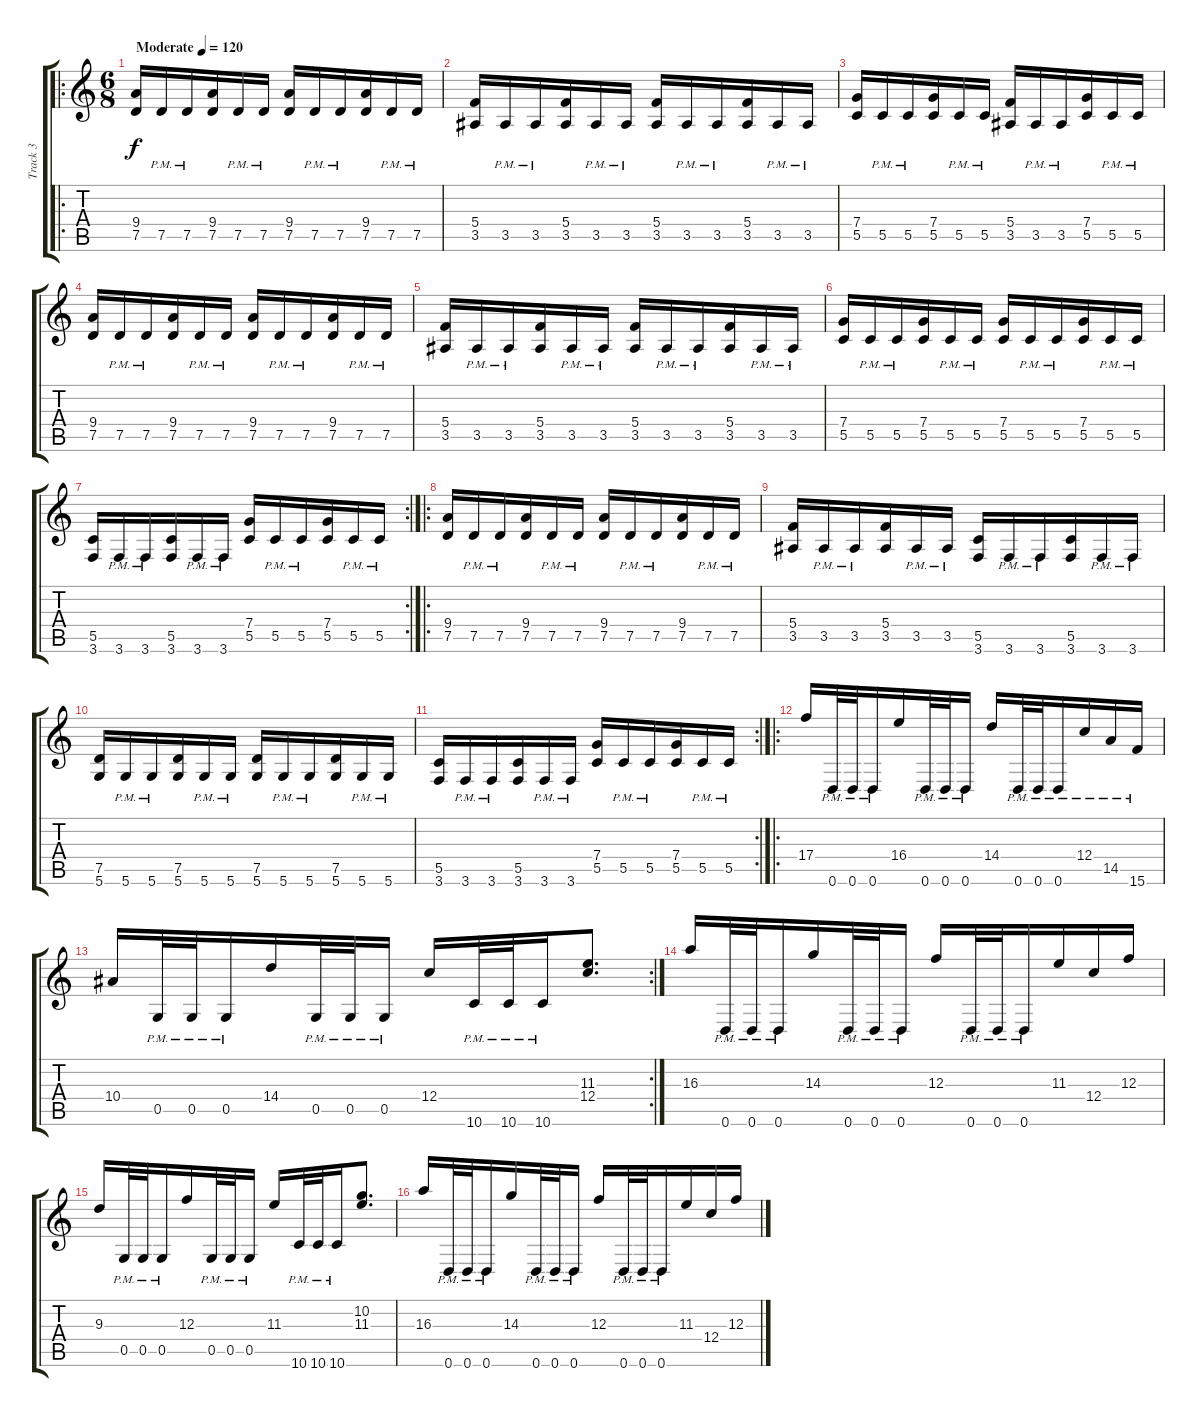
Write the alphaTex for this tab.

\track ("Track 3" "Track 3") {instrument distortionguitar}
\staff {score tabs}
\tuning (D4 A3 F3 C3 G2 D2) {hide}
\ro
\ts (6 8)
\tempo (120 "Moderate")
\clef g2
\ks c
(9.4 7.5).16{dy f instrument distortionguitar} 7.5{pm}.16 7.5{pm}.16 (9.4 7.5).16 7.5{pm}.16 7.5{pm}.16 (9.4 7.5).16 7.5{pm}.16 7.5{pm}.16 (9.4 7.5).16 7.5{pm}.16 7.5{pm}.16 |
(5.4 3.5).16 3.5{pm}.16 3.5{pm}.16 (5.4 3.5).16 3.5{pm}.16 3.5{pm}.16 (5.4 3.5).16 3.5{pm}.16 3.5{pm}.16 (5.4 3.5).16 3.5{pm}.16 3.5{pm}.16 |
(7.4 5.5).16 5.5{pm}.16 5.5{pm}.16 (7.4 5.5).16 5.5{pm}.16 5.5{pm}.16 (5.4 3.5).16 3.5{pm}.16 3.5{pm}.16 (7.4 5.5).16 5.5{pm}.16 5.5{pm}.16 |
(9.4 7.5).16 7.5{pm}.16 7.5{pm}.16 (9.4 7.5).16 7.5{pm}.16 7.5{pm}.16 (9.4 7.5).16 7.5{pm}.16 7.5{pm}.16 (9.4 7.5).16 7.5{pm}.16 7.5{pm}.16 |
(5.4 3.5).16 3.5{pm}.16 3.5{pm}.16 (5.4 3.5).16 3.5{pm}.16 3.5{pm}.16 (5.4 3.5).16 3.5{pm}.16 3.5{pm}.16 (5.4 3.5).16 3.5{pm}.16 3.5{pm}.16 |
(7.4 5.5).16 5.5{pm}.16 5.5{pm}.16 (7.4 5.5).16 5.5{pm}.16 5.5{pm}.16 (7.4 5.5).16 5.5{pm}.16 5.5{pm}.16 (7.4 5.5).16 5.5{pm}.16 5.5{pm}.16 |
\rc 2
(5.5 3.6).16 3.6{pm}.16 3.6{pm}.16 (5.5 3.6).16 3.6{pm}.16 3.6{pm}.16 (7.4 5.5).16 5.5{pm}.16 5.5{pm}.16 (7.4 5.5).16 5.5{pm}.16 5.5{pm}.16 |
\ro
(9.4 7.5).16 7.5{pm}.16 7.5{pm}.16 (9.4 7.5).16 7.5{pm}.16 7.5{pm}.16 (9.4 7.5).16 7.5{pm}.16 7.5{pm}.16 (9.4 7.5).16 7.5{pm}.16 7.5{pm}.16 |
(5.4 3.5).16 3.5{pm}.16 3.5{pm}.16 (5.4 3.5).16 3.5{pm}.16 3.5{pm}.16 (5.5 3.6).16 3.6{pm}.16 3.6{pm}.16 (5.5 3.6).16 3.6{pm}.16 3.6{pm}.16 |
(7.5 5.6).16 5.6{pm}.16 5.6{pm}.16 (7.5 5.6).16 5.6{pm}.16 5.6{pm}.16 (7.5 5.6).16 5.6{pm}.16 5.6{pm}.16 (7.5 5.6).16 5.6{pm}.16 5.6{pm}.16 |
\rc 2
(5.5 3.6).16 3.6{pm}.16 3.6{pm}.16 (5.5 3.6).16 3.6{pm}.16 3.6{pm}.16 (7.4 5.5).16 5.5{pm}.16 5.5{pm}.16 (7.4 5.5).16 5.5{pm}.16 5.5{pm}.16 |
\ro
17.4.16 0.6{pm}.32 0.6{pm}.32 0.6{pm}.16 16.4.16 0.6{pm}.32 0.6{pm}.32 0.6{pm}.16 14.4.16 0.6{pm}.32 0.6{pm}.32 0.6{pm}.16 12.4{pm}.16 14.5{pm}.16 15.6{pm}.16 |
\rc 2
10.4.16 0.5{pm}.32 0.5{pm}.32 0.5{pm}.16 14.4.16 0.5{pm}.32 0.5{pm}.32 0.5{pm}.16 12.4.16 10.6{pm}.32 10.6{pm}.32 10.6{pm}.16 (11.3 12.4).8{d} |
16.3.16 0.6{pm}.32 0.6{pm}.32 0.6{pm}.16 14.3.16 0.6{pm}.32 0.6{pm}.32 0.6{pm}.16 12.3.16 0.6{pm}.32 0.6{pm}.32 0.6{pm}.16 11.3.16 12.4.16 12.3.16 |
9.3.16 0.5{pm}.32 0.5{pm}.32 0.5{pm}.16 12.3.16 0.5{pm}.32 0.5{pm}.32 0.5{pm}.16 11.3.16 10.6{pm}.32 10.6{pm}.32 10.6{pm}.16 (10.2 11.3).8{d} |
16.3.16 0.6{pm}.32 0.6{pm}.32 0.6{pm}.16 14.3.16 0.6{pm}.32 0.6{pm}.32 0.6{pm}.16 12.3.16 0.6{pm}.32 0.6{pm}.32 0.6{pm}.16 11.3.16 12.4.16 12.3.16
